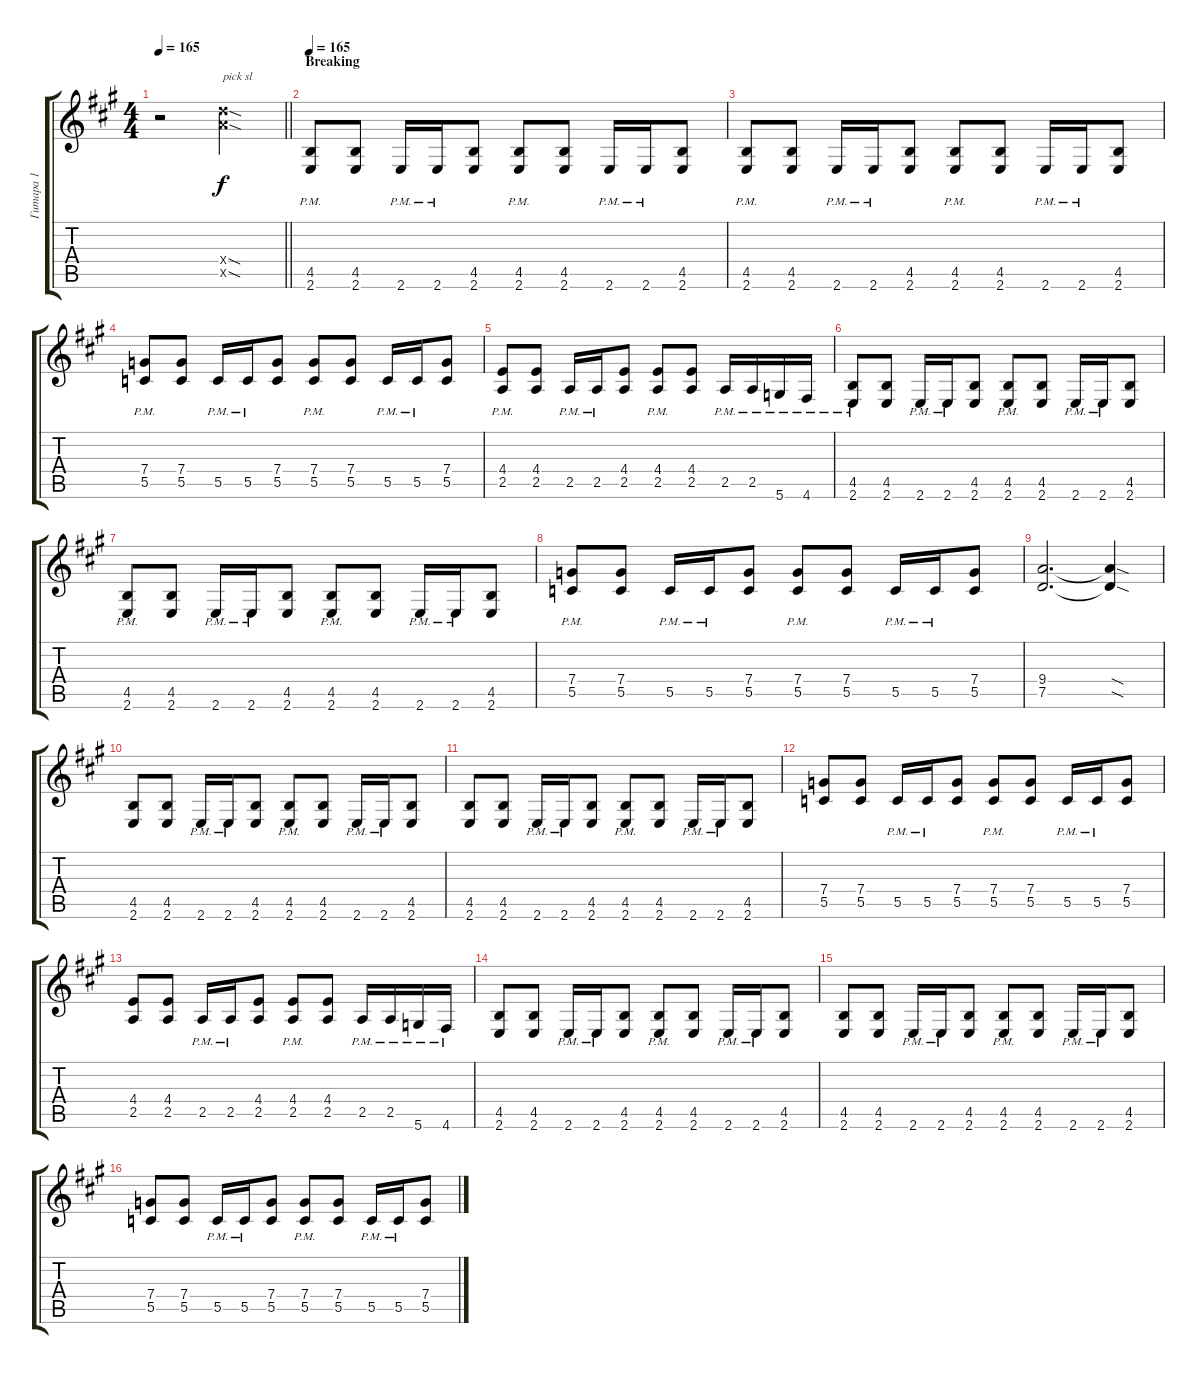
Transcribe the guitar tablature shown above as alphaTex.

\track ("Гитара 1" "Гитара 1") {instrument distortionguitar}
\staff {score tabs}
\tuning (D4 A3 F3 C3 G2 D2) {hide}
\ts (4 4)
\tempo 165
\clef g2
\barLineRight lightlight
\ks f#minor
r.2{dy f} (14.4{sod x} 14.5{sod x}).2{txt "pick sl"} |
\section ("" "Breaking")
\tempo 165
(4.5{pm} 2.6{pm}).8 (4.5 2.6).8 2.6{pm}.16 2.6{pm}.16 (4.5 2.6).8 (4.5{pm} 2.6{pm}).8 (4.5 2.6).8 2.6{pm}.16 2.6{pm}.16 (4.5 2.6).8 |
(4.5{pm} 2.6{pm}).8 (4.5 2.6).8 2.6{pm}.16 2.6{pm}.16 (4.5 2.6).8 (4.5{pm} 2.6{pm}).8 (4.5 2.6).8 2.6{pm}.16 2.6{pm}.16 (4.5 2.6).8 |
(7.4{pm} 5.5{pm}).8 (7.4 5.5).8 5.5{pm}.16 5.5{pm}.16 (7.4 5.5).8 (7.4{pm} 5.5{pm}).8 (7.4 5.5).8 5.5{pm}.16 5.5{pm}.16 (7.4 5.5).8 |
(4.4{pm} 2.5{pm}).8 (4.4 2.5).8 2.5{pm}.16 2.5{pm}.16 (4.4 2.5).8 (4.4{pm} 2.5{pm}).8 (4.4 2.5).8 2.5{pm}.16 2.5{pm}.16 5.6{pm}.16 4.6{pm}.16 |
(4.5{pm} 2.6{pm}).8 (4.5 2.6).8 2.6{pm}.16 2.6{pm}.16 (4.5 2.6).8 (4.5{pm} 2.6{pm}).8 (4.5 2.6).8 2.6{pm}.16 2.6{pm}.16 (4.5 2.6).8 |
(4.5{pm} 2.6{pm}).8 (4.5 2.6).8 2.6{pm}.16 2.6{pm}.16 (4.5 2.6).8 (4.5{pm} 2.6{pm}).8 (4.5 2.6).8 2.6{pm}.16 2.6{pm}.16 (4.5 2.6).8 |
(7.4{pm} 5.5{pm}).8 (7.4 5.5).8 5.5{pm}.16 5.5{pm}.16 (7.4 5.5).8 (7.4{pm} 5.5{pm}).8 (7.4 5.5).8 5.5{pm}.16 5.5{pm}.16 (7.4 5.5).8 |
(9.4 7.5).2{d} (9.4{sod t} 7.5{sod t}).4 |
(4.5 2.6).8 (4.5 2.6).8 2.6{pm}.16 2.6{pm}.16 (4.5 2.6).8 (4.5{pm} 2.6{pm}).8 (4.5 2.6).8 2.6{pm}.16 2.6{pm}.16 (4.5 2.6).8 |
(4.5 2.6).8 (4.5 2.6).8 2.6{pm}.16 2.6{pm}.16 (4.5 2.6).8 (4.5{pm} 2.6{pm}).8 (4.5 2.6).8 2.6{pm}.16 2.6{pm}.16 (4.5 2.6).8 |
(7.4 5.5).8 (7.4 5.5).8 5.5{pm}.16 5.5{pm}.16 (7.4 5.5).8 (7.4{pm} 5.5{pm}).8 (7.4 5.5).8 5.5{pm}.16 5.5{pm}.16 (7.4 5.5).8 |
(4.4 2.5).8 (4.4 2.5).8 2.5{pm}.16 2.5{pm}.16 (4.4 2.5).8 (4.4{pm} 2.5{pm}).8 (4.4 2.5).8 2.5{pm}.16 2.5{pm}.16 5.6{pm}.16 4.6{pm}.16 |
(4.5 2.6).8 (4.5 2.6).8 2.6{pm}.16 2.6{pm}.16 (4.5 2.6).8 (4.5{pm} 2.6{pm}).8 (4.5 2.6).8 2.6{pm}.16 2.6{pm}.16 (4.5 2.6).8 |
(4.5 2.6).8 (4.5 2.6).8 2.6{pm}.16 2.6{pm}.16 (4.5 2.6).8 (4.5{pm} 2.6{pm}).8 (4.5 2.6).8 2.6{pm}.16 2.6{pm}.16 (4.5 2.6).8 |
(7.4 5.5).8 (7.4 5.5).8 5.5{pm}.16 5.5{pm}.16 (7.4 5.5).8 (7.4{pm} 5.5{pm}).8 (7.4 5.5).8 5.5{pm}.16 5.5{pm}.16 (7.4 5.5).8
